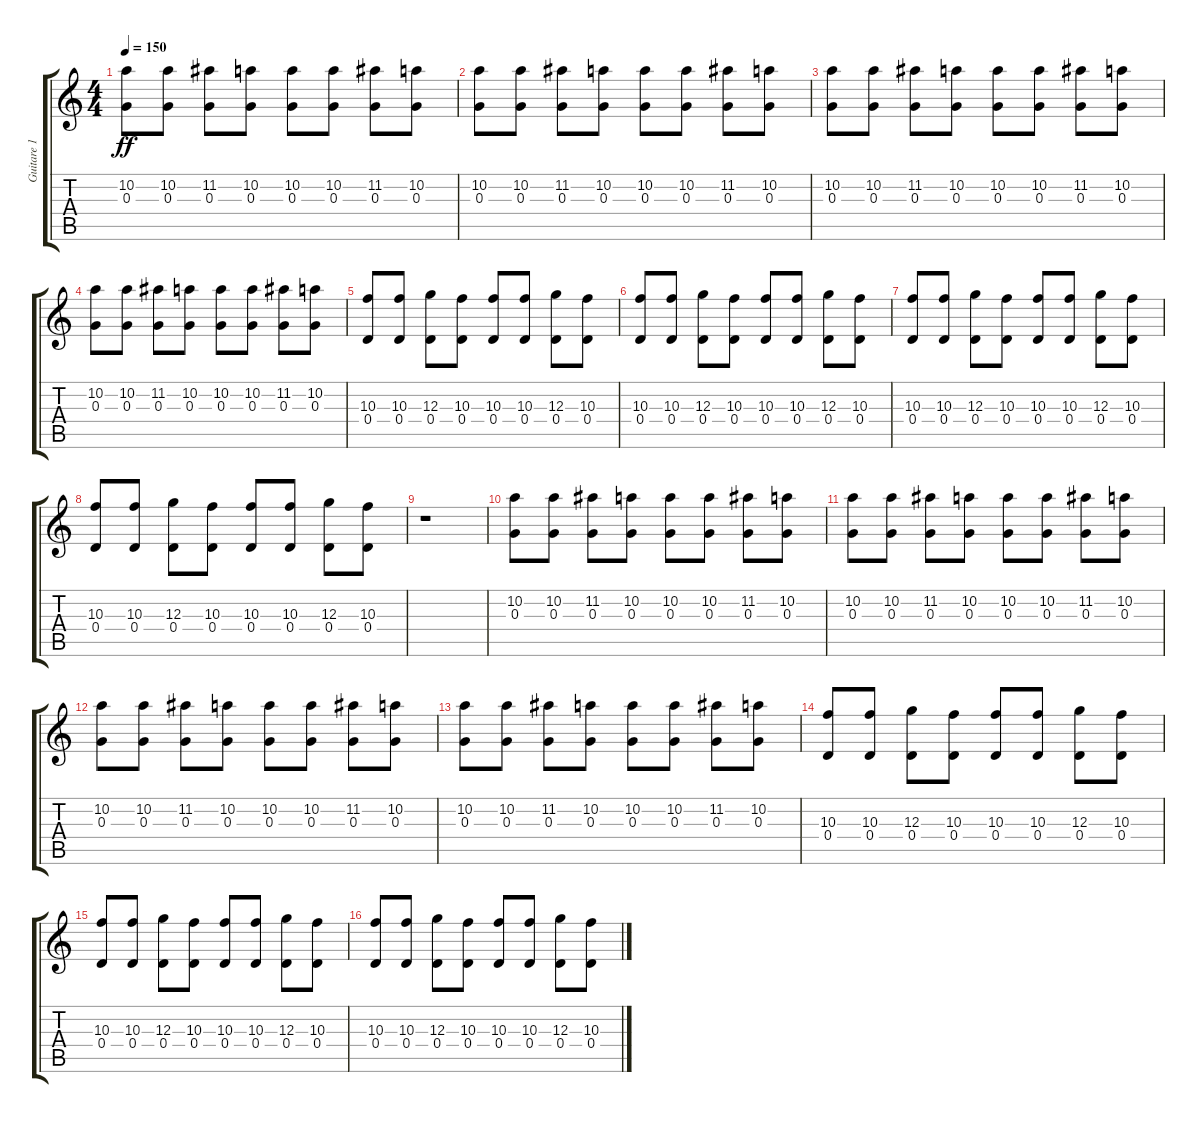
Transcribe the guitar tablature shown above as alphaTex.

\track ("Guitare 1" "Guitare 1") {instrument distortionguitar}
\staff {score tabs}
\tuning (E4 B3 G3 D3 A2 E2) {hide}
\ts (4 4)
\tempo 150
\clef g2
\ks c
(10.2 0.3).8{dy ff} (10.2 0.3).8 (11.2 0.3).8 (10.2 0.3).8 (10.2 0.3).8 (10.2 0.3).8 (11.2 0.3).8 (10.2 0.3).8 |
(10.2 0.3).8 (10.2 0.3).8 (11.2 0.3).8 (10.2 0.3).8 (10.2 0.3).8 (10.2 0.3).8 (11.2 0.3).8 (10.2 0.3).8 |
(10.2 0.3).8 (10.2 0.3).8 (11.2 0.3).8 (10.2 0.3).8 (10.2 0.3).8 (10.2 0.3).8 (11.2 0.3).8 (10.2 0.3).8 |
(10.2 0.3).8 (10.2 0.3).8 (11.2 0.3).8 (10.2 0.3).8 (10.2 0.3).8 (10.2 0.3).8 (11.2 0.3).8 (10.2 0.3).8 |
(10.3 0.4).8 (10.3 0.4).8 (12.3 0.4).8 (10.3 0.4).8 (10.3 0.4).8 (10.3 0.4).8 (12.3 0.4).8 (10.3 0.4).8 |
(10.3 0.4).8 (10.3 0.4).8 (12.3 0.4).8 (10.3 0.4).8 (10.3 0.4).8 (10.3 0.4).8 (12.3 0.4).8 (10.3 0.4).8 |
(10.3 0.4).8 (10.3 0.4).8 (12.3 0.4).8 (10.3 0.4).8 (10.3 0.4).8 (10.3 0.4).8 (12.3 0.4).8 (10.3 0.4).8 |
(10.3 0.4).8 (10.3 0.4).8 (12.3 0.4).8 (10.3 0.4).8 (10.3 0.4).8 (10.3 0.4).8 (12.3 0.4).8 (10.3 0.4).8 |
r.1 |
(10.2 0.3).8 (10.2 0.3).8 (11.2 0.3).8 (10.2 0.3).8 (10.2 0.3).8 (10.2 0.3).8 (11.2 0.3).8 (10.2 0.3).8 |
(10.2 0.3).8 (10.2 0.3).8 (11.2 0.3).8 (10.2 0.3).8 (10.2 0.3).8 (10.2 0.3).8 (11.2 0.3).8 (10.2 0.3).8 |
(10.2 0.3).8 (10.2 0.3).8 (11.2 0.3).8 (10.2 0.3).8 (10.2 0.3).8 (10.2 0.3).8 (11.2 0.3).8 (10.2 0.3).8 |
(10.2 0.3).8 (10.2 0.3).8 (11.2 0.3).8 (10.2 0.3).8 (10.2 0.3).8 (10.2 0.3).8 (11.2 0.3).8 (10.2 0.3).8 |
(10.3 0.4).8 (10.3 0.4).8 (12.3 0.4).8 (10.3 0.4).8 (10.3 0.4).8 (10.3 0.4).8 (12.3 0.4).8 (10.3 0.4).8 |
(10.3 0.4).8 (10.3 0.4).8 (12.3 0.4).8 (10.3 0.4).8 (10.3 0.4).8 (10.3 0.4).8 (12.3 0.4).8 (10.3 0.4).8 |
(10.3 0.4).8 (10.3 0.4).8 (12.3 0.4).8 (10.3 0.4).8 (10.3 0.4).8 (10.3 0.4).8 (12.3 0.4).8 (10.3 0.4).8
